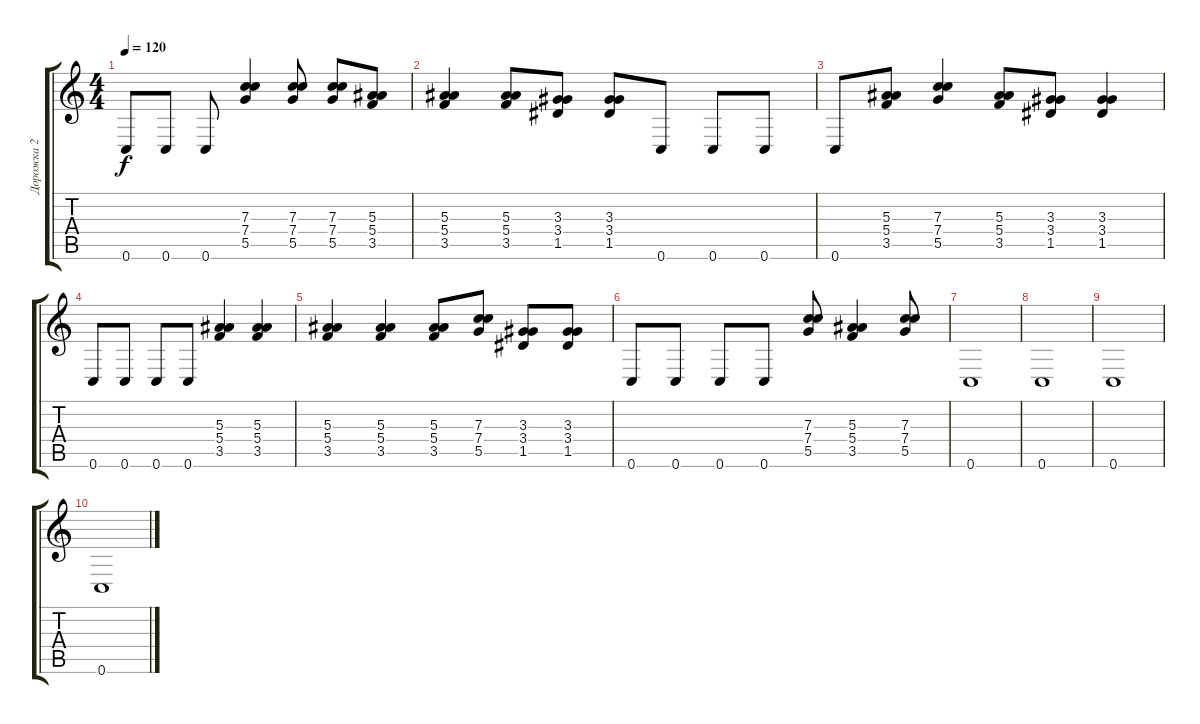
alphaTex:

\track ("Дорожка 2" "Дорожка 2") {instrument distortionguitar}
\staff {score tabs}
\tuning (D4 A3 F3 C3 G3 C2) {hide}
\ts (4 4)
\tempo 120
\clef g2
\ks c
0.6.8{dy f} 0.6.8 0.6.8 (7.3 7.4 5.5).4 (7.3 7.4 5.5).8 (7.3 7.4 5.5).8 (5.3 5.4 3.5).8 |
(5.3 5.4 3.5).4 (5.3 5.4 3.5).8 (3.3 3.4 1.5).8 (3.3 3.4 1.5).8 0.6.8 0.6.8 0.6.8 |
0.6.8 (5.3 5.4 3.5).8 (7.3 7.4 5.5).4 (5.3 5.4 3.5).8 (3.3 3.4 1.5).8 (3.3 3.4 1.5).4 |
0.6.8 0.6.8 0.6.8 0.6.8 (5.3 5.4 3.5).4 (5.3 5.4 3.5).4 |
(5.3 5.4 3.5).4 (5.3 5.4 3.5).4 (5.3 5.4 3.5).8 (7.3 7.4 5.5).8 (3.3 3.4 1.5).8 (3.3 3.4 1.5).8 |
0.6.8 0.6.8 0.6.8 0.6.8 (7.3 7.4 5.5).8 (5.3 5.4 3.5).4 (7.3 7.4 5.5).8 |
0.6.1 |
0.6.1 |
0.6.1 |
0.6.1
